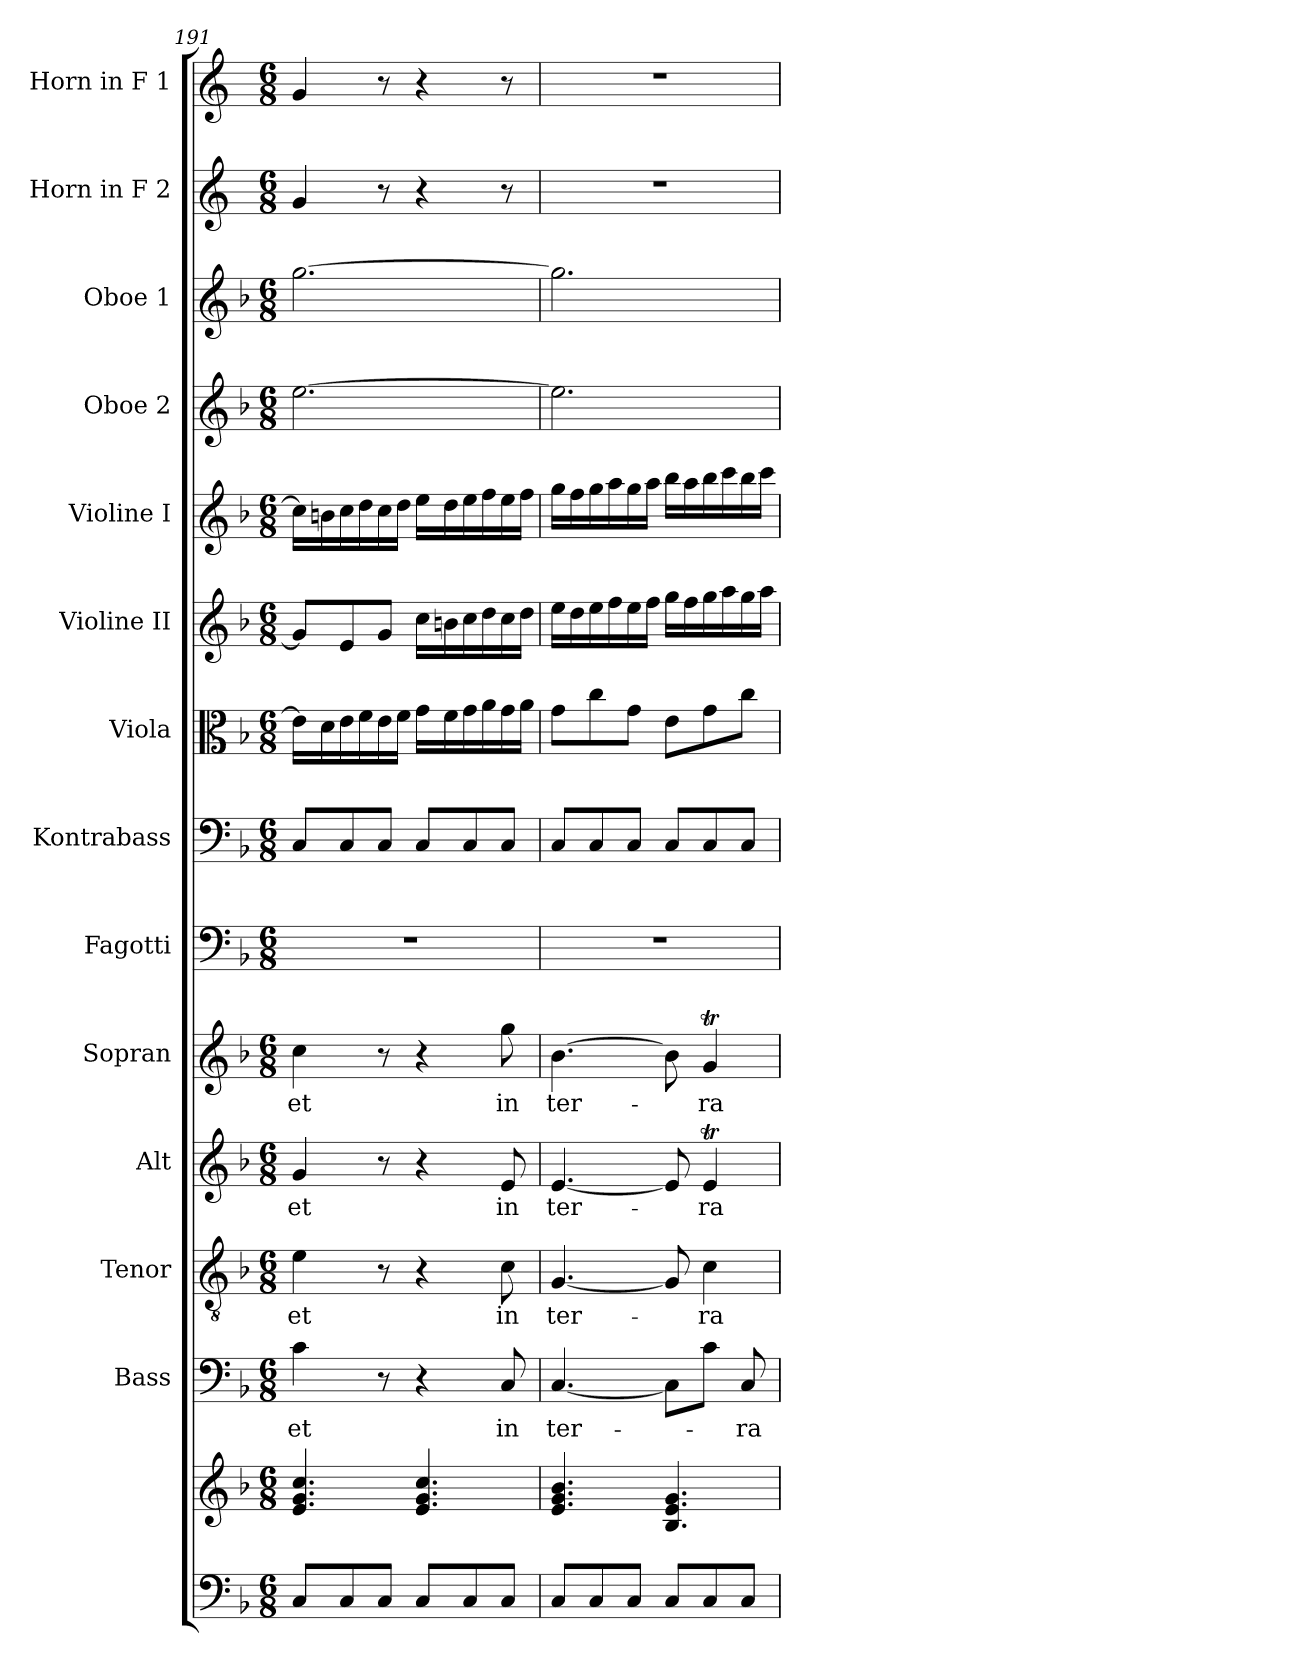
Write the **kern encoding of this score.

**kern	**kern	**kern	**text	**kern	**text	**kern	**text	**kern	**text	**kern	**kern	**kern	**kern	**kern	**kern	**kern	**kern	**kern
*part14	*part14	*part13	*part13	*part12	*part12	*part11	*part11	*part10	*part10	*part9	*part8	*part7	*part6	*part5	*part4	*part3	*part2	*part1
*staff15	*staff14	*staff13	*staff13	*staff12	*staff12	*staff11	*staff11	*staff10	*staff10	*staff9	*staff8	*staff7	*staff6	*staff5	*staff4	*staff3	*staff2	*staff1
*	*	*I"Bass	*	*I"Tenor	*	*I"Alt	*	*I"Sopran	*	*I"Fagotti	*I"Kontrabass	*I"Viola	*I"Violine II	*I"Violine I	*I"Oboe 2	*I"Oboe 1	*I"Horn in F 2	*I"Horn in F 1
*	*	*I'B.	*	*I'T.	*	*I'A.	*	*I'S.	*	*I'Fg.	*I'Kb.	*I'Vla.	*I'Vl. II	*I'Vl. I	*I'Ob. 2	*I'Ob. 1	*	*
*clefF4	*clefG2	*clefF4	*	*clefGv2	*	*clefG2	*	*clefG2	*	*clefF4	*clefF4	*clefC3	*clefG2	*clefG2	*clefG2	*clefG2	*clefG2	*clefG2
*	*	*	*	*	*	*	*	*	*	*	*ITrd7c12	*	*	*	*	*	*ITrd4c7	*ITrd4c7
*k[b-]	*k[b-]	*k[b-]	*	*k[b-]	*	*k[b-]	*	*k[b-]	*	*k[b-]	*k[b-]	*k[b-]	*k[b-]	*k[b-]	*k[b-]	*k[b-]	*k[b-]	*k[b-]
*F:	*F:	*F:	*	*F:	*	*F:	*	*F:	*	*F:	*F:	*F:	*F:	*F:	*F:	*F:	*F:	*F:
*M6/8	*M6/8	*M6/8	*	*M6/8	*	*M6/8	*	*M6/8	*	*M6/8	*M6/8	*M6/8	*M6/8	*M6/8	*M6/8	*M6/8	*M6/8	*M6/8
=191	=191	=191	=191	=191	=191	=191	=191	=191	=191	=191	=191	=191	=191	=191	=191	=191	=191	=191
!	!	!	!LO:LY:b	!	!LO:LY:b	!	!LO:LY:b	!	!LO:LY:b	!	!	!	!	!	!	!	!	!
8C/L	4.e/ 4.g/ 4.cc/	4c\	et	4e\	et	4g/	et	4cc\	et	2.r	8CC/L	16e\LL]	8g/L]	16cc\LL]	[2.ee\	[2.gg\	4c/	4c/
.	.	.	.	.	.	.	.	.	.	.	.	16d\	.	16bn\	.	.	.	.
8C/	.	.	.	.	.	.	.	.	.	.	8CC/	16e\	8e/	16cc\	.	.	.	.
.	.	.	.	.	.	.	.	.	.	.	.	16f\	.	16dd\	.	.	.	.
8C/J	.	8r	.	8r	.	8r	.	8r	.	.	8CC/J	16e\	8g/J	16cc\	.	.	8r	8r
.	.	.	.	.	.	.	.	.	.	.	.	16f\JJ	.	16dd\JJ	.	.	.	.
8C/L	4.e/ 4.g/ 4.cc/	4r	.	4r	.	4r	.	4r	.	.	8CC/L	16g\LL	16cc\LL	16ee\LL	.	.	4r	4r
.	.	.	.	.	.	.	.	.	.	.	.	16f\	16bn\	16dd\	.	.	.	.
8C/	.	.	.	.	.	.	.	.	.	.	8CC/	16g\	16cc\	16ee\	.	.	.	.
.	.	.	.	.	.	.	.	.	.	.	.	16a\	16dd\	16ff\	.	.	.	.
!	!	!	!LO:LY:b	!	!LO:LY:b	!	!LO:LY:b	!	!LO:LY:b	!	!	!	!	!	!	!	!	!
8C/J	.	8C/	in	8c\	in	8e/	in	8gg\	in	.	8CC/J	16g\	16cc\	16ee\	.	.	8r	8r
.	.	.	.	.	.	.	.	.	.	.	.	16a\JJ	16dd\JJ	16ff\JJ	.	.	.	.
=192	=192	=192	=192	=192	=192	=192	=192	=192	=192	=192	=192	=192	=192	=192	=192	=192	=192	=192
!	!	!	!LO:LY:b	!	!LO:LY:b	!	!LO:LY:b	!	!LO:LY:b	!	!	!	!	!	!	!	!	!
8C/L	4.e/ 4.g/ 4.b-/	[4.C/	ter-	[4.G/	ter-	[4.e/	ter-	[4.b-\	ter-	2.r	8CC/L	8g\L	16ee\LL	16gg\LL	2.ee\]	2.gg\]	2.r	2.r
.	.	.	.	.	.	.	.	.	.	.	.	.	16dd\	16ff\	.	.	.	.
8C/	.	.	.	.	.	.	.	.	.	.	8CC/	8cc\	16ee\	16gg\	.	.	.	.
.	.	.	.	.	.	.	.	.	.	.	.	.	16ff\	16aa\	.	.	.	.
8C/J	.	.	.	.	.	.	.	.	.	.	8CC/J	8g\J	16ee\	16gg\	.	.	.	.
.	.	.	.	.	.	.	.	.	.	.	.	.	16ff\JJ	16aa\JJ	.	.	.	.
8C/L	4.B-/ 4.e/ 4.g/	8C\L]	.	8G/]	.	8e/]	.	8b-\]	.	.	8CC/L	8e\L	16gg\LL	16bb-\LL	.	.	.	.
.	.	.	.	.	.	.	.	.	.	.	.	.	16ff\	16aa\	.	.	.	.
!	!	!	!	!	!LO:LY:b	!	!LO:LY:b	!	!LO:LY:b	!	!	!	!	!	!	!	!	!
8C/	.	8c\J	.	4c\	-ra	4et/	-ra	4gT/	-ra	.	8CC/	8g\	16gg\	16bb-\	.	.	.	.
.	.	.	.	.	.	.	.	.	.	.	.	.	16aa\	16ccc\	.	.	.	.
!	!	!	!LO:LY:b	!	!	!	!	!	!	!	!	!	!	!	!	!	!	!
8C/J	.	8C/	-ra	.	.	.	.	.	.	.	8CC/J	8cc\J	16gg\	16bb-\	.	.	.	.
.	.	.	.	.	.	.	.	.	.	.	.	.	16aa\JJ	16ccc\JJ	.	.	.	.
=	=	=	=	=	=	=	=	=	=	=	=	=	=	=	=	=	=	=
*-	*-	*-	*-	*-	*-	*-	*-	*-	*-	*-	*-	*-	*-	*-	*-	*-	*-	*-
